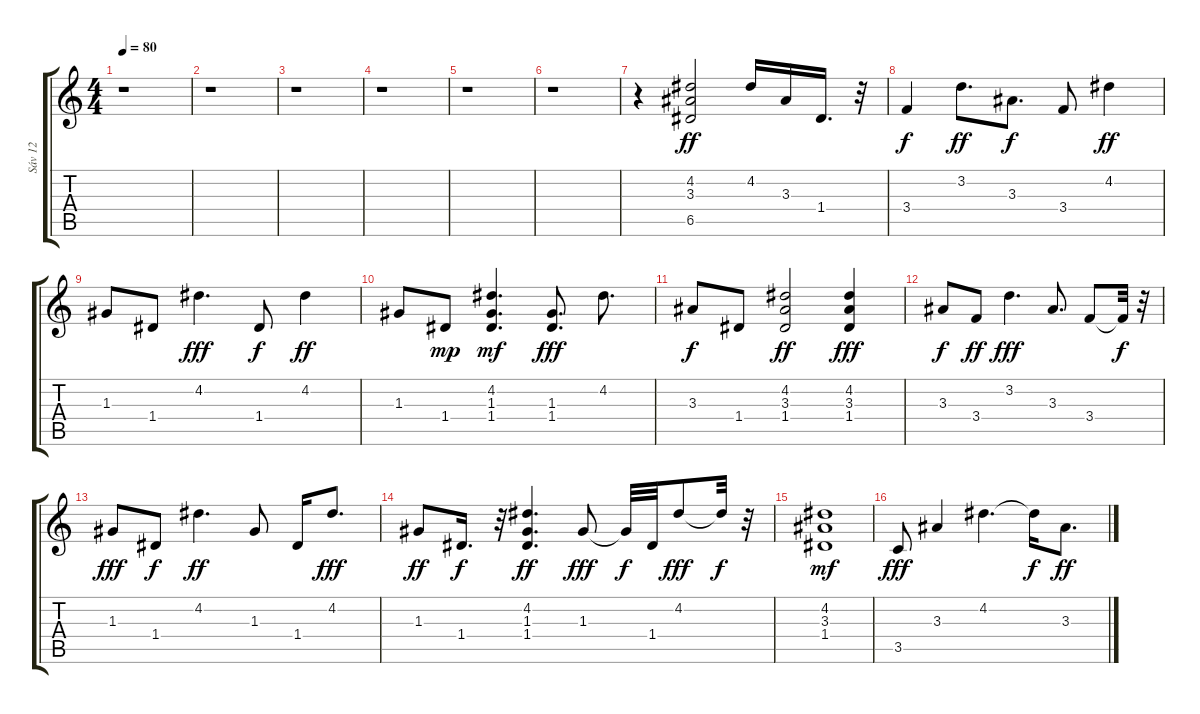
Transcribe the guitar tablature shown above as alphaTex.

\track ("Sáv 12" "Sáv 12") {instrument distortionguitar}
\staff {score tabs}
\tuning (E4 B3 G3 D3 A2 E2) {hide}
\ts (4 4)
\tempo 80
\clef g2
\ks c
r.1{dy ff} |
r.1 |
r.1 |
r.1 |
r.1 |
r.1 |
r.4 (4.2 3.3 6.5).2 4.2.16 3.3.16 1.4.16{d} r.32 |
3.4.4{dy f} 3.2.8{d dy ff} 3.3.8{d dy f} 3.4.8 4.2.4{dy ff} |
1.3.8 1.4.8 4.2.4{d dy fff} 1.4.8{dy f} 4.2.4{dy ff} |
1.3.8 1.4.8{dy mp} (4.2 1.3 1.4).4{d dy mf} (1.3 1.4).8{d dy fff} 4.2.8{d} |
3.3.8{dy f} 1.4.8 (4.2 3.3 1.4).2{dy ff} (4.2 3.3 1.4).4{dy fff} |
3.3.8{dy f} 3.4.8{dy ff} 3.2.4{d dy fff} 3.3.8{d} 3.4.8 3.4{t}.32{dy f} r.32 |
1.3.8{dy fff} 1.4.8{dy f} 4.2.4{d dy ff} 1.3.8 1.4.16 4.2.8{d dy fff} |
1.3.8{dy ff} 1.4.16{d dy f} r.32 (4.2 1.3 1.4).4{d dy ff} 1.3.8{dy fff} 1.3{t}.32{dy f} 1.4.32 4.2.8{dy fff} 4.2{t}.32{dy f} r.32 |
(4.2 3.3 1.4).1{dy mf} |
3.5.8{dy fff} 3.3.4 4.2.4{d} 4.2{t}.16{dy f} 3.3.8{d dy ff}
